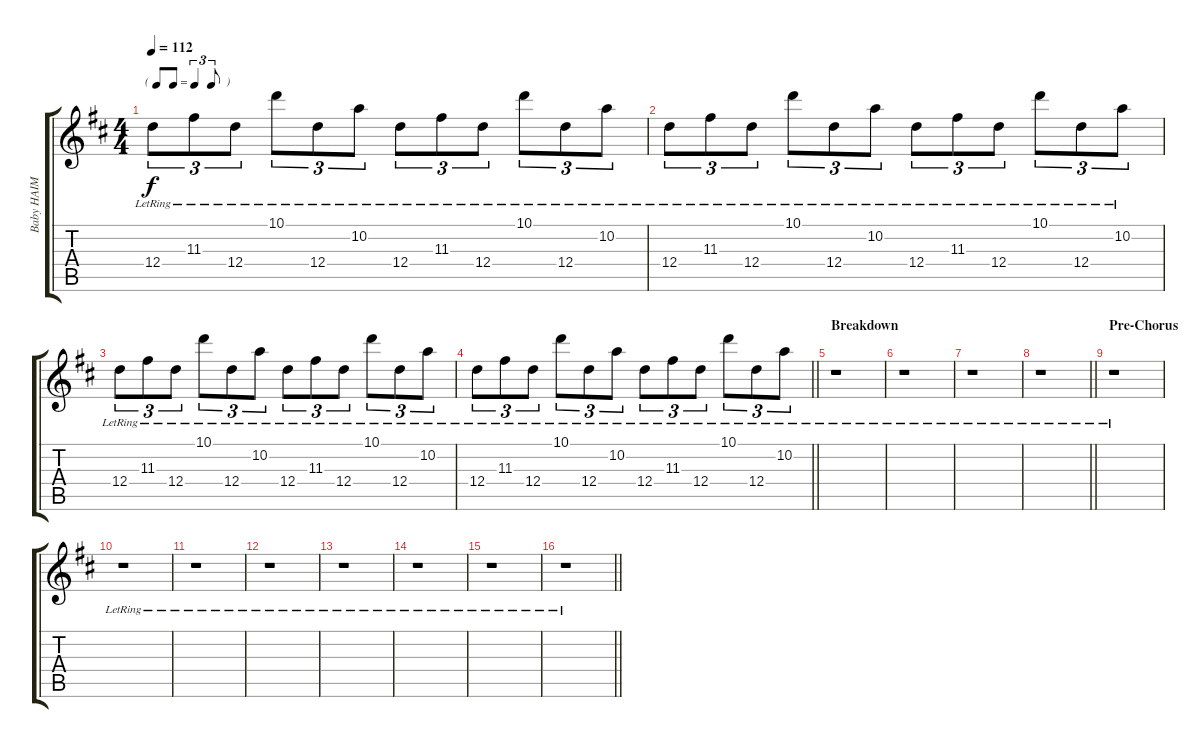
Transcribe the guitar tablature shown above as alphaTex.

\track ("Baby HAIM" "Baby HAIM") {instrument electricguitarjazz}
\staff {score tabs}
\tuning (E4 B3 G3 D3 A2 E2) {hide}
\ts (4 4)
\tf triplet8th
\tempo 112
\clef g2
\ks d
12.4{lr}.8{tu (3 2) dy f} 11.3{lr}.8{tu (3 2)} 12.4{lr}.8{tu (3 2)} 10.1{lr}.8{tu (3 2)} 12.4{lr}.8{tu (3 2)} 10.2{lr}.8{tu (3 2)} 12.4{lr}.8{tu (3 2)} 11.3{lr}.8{tu (3 2)} 12.4{lr}.8{tu (3 2)} 10.1{lr}.8{tu (3 2)} 12.4{lr}.8{tu (3 2)} 10.2{lr}.8{tu (3 2)} |
12.4{lr}.8{tu (3 2)} 11.3{lr}.8{tu (3 2)} 12.4{lr}.8{tu (3 2)} 10.1{lr}.8{tu (3 2)} 12.4{lr}.8{tu (3 2)} 10.2{lr}.8{tu (3 2)} 12.4{lr}.8{tu (3 2)} 11.3{lr}.8{tu (3 2)} 12.4{lr}.8{tu (3 2)} 10.1{lr}.8{tu (3 2)} 12.4{lr}.8{tu (3 2)} 10.2{lr}.8{tu (3 2)} |
12.4{lr}.8{tu (3 2)} 11.3{lr}.8{tu (3 2)} 12.4{lr}.8{tu (3 2)} 10.1{lr}.8{tu (3 2)} 12.4{lr}.8{tu (3 2)} 10.2{lr}.8{tu (3 2)} 12.4{lr}.8{tu (3 2)} 11.3{lr}.8{tu (3 2)} 12.4{lr}.8{tu (3 2)} 10.1{lr}.8{tu (3 2)} 12.4{lr}.8{tu (3 2)} 10.2{lr}.8{tu (3 2)} |
\barLineRight lightlight
12.4{lr}.8{tu (3 2)} 11.3{lr}.8{tu (3 2)} 12.4{lr}.8{tu (3 2)} 10.1{lr}.8{tu (3 2)} 12.4{lr}.8{tu (3 2)} 10.2{lr}.8{tu (3 2)} 12.4{lr}.8{tu (3 2)} 11.3{lr}.8{tu (3 2)} 12.4{lr}.8{tu (3 2)} 10.1{lr}.8{tu (3 2)} 12.4{lr}.8{tu (3 2)} 10.2{lr}.8{tu (3 2)} |
\section ("" "Breakdown")
r.1 |
r.1 |
r.1 |
\barLineRight lightlight
r.1 |
\section ("" "Pre-Chorus")
r.1 |
r.1 |
r.1 |
r.1 |
r.1 |
r.1 |
r.1 |
\barLineRight lightlight
r.1
